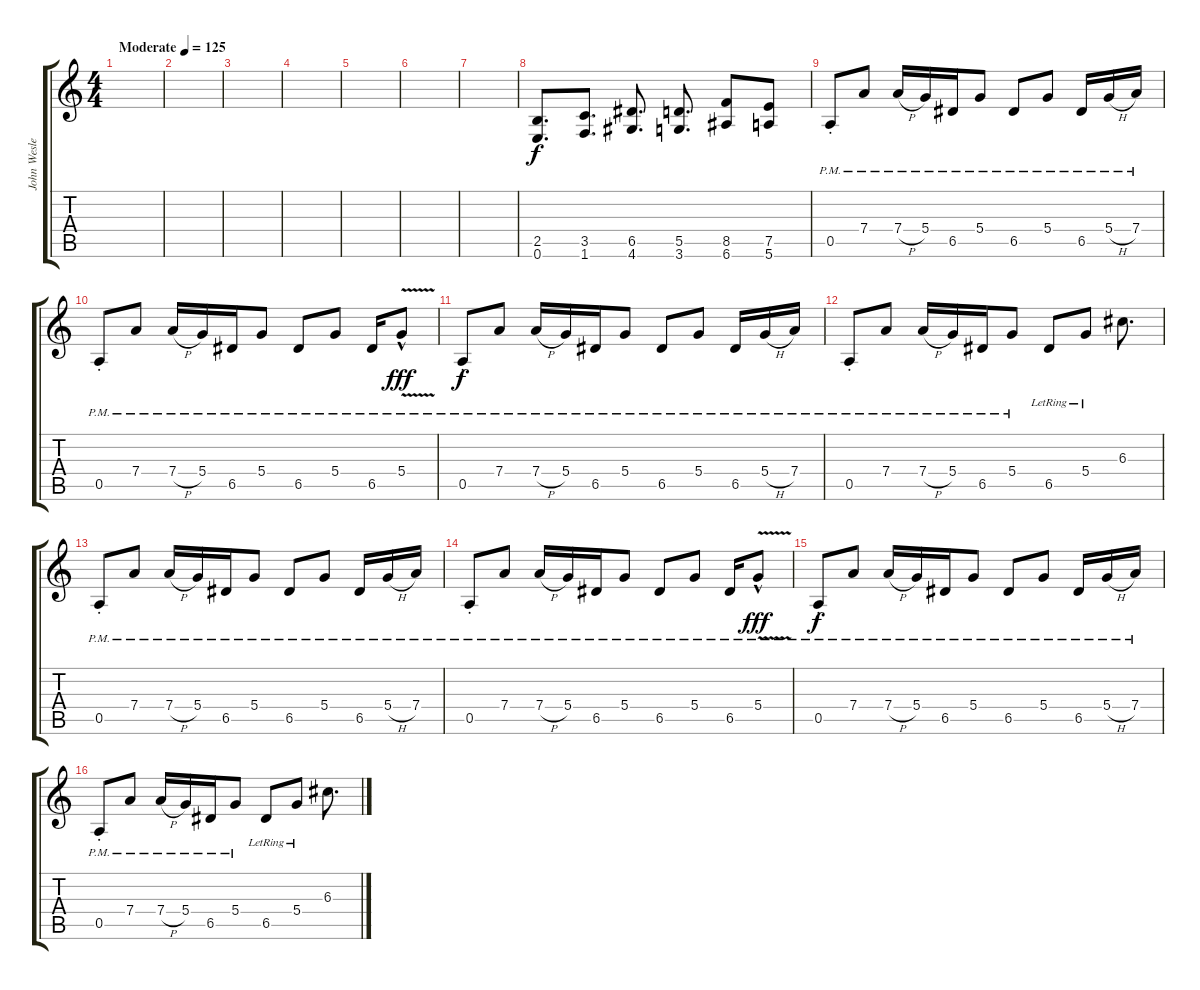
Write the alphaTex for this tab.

\track ("John Wesley" "John Wesle") {instrument distortionguitar}
\staff {score tabs}
\tuning (E4 B3 G3 D3 A2 E2) {hide}
\ts (4 4)
\tempo (125 "Moderate")
\clef g2
\ks c
|
|
|
|
|
|
|
(2.5 0.6).8{d} (3.5 1.6).8{d} (6.5 4.6).8{d} (5.5 3.6).8{d} (8.5 6.6).8 (7.5 5.6).8 |
0.5{pm st}.8 7.4{pm}.8 7.4{h pm}.16 5.4{pm}.16 6.5{pm}.16 5.4{pm}.8 6.5{pm}.8 5.4{pm}.8 6.5{pm}.16 5.4{h pm}.16 7.4{pm}.16 |
0.5{pm st}.8 7.4{pm}.8 7.4{h pm}.16 5.4{pm}.16 6.5{pm}.16 5.4{pm}.8 6.5{pm}.8 5.4{pm}.8 6.5{pm}.16 5.4{v hac pm}.8{dy fff} |
0.5{pm st}.8{dy f} 7.4{pm}.8 7.4{h pm}.16 5.4{pm}.16 6.5{pm}.16 5.4{pm}.8 6.5{pm}.8 5.4{pm}.8 6.5{pm}.16 5.4{h pm}.16 7.4{pm}.16 |
0.5{pm st}.8 7.4{pm}.8 7.4{h pm}.16 5.4{pm}.16 6.5{pm}.16 5.4{pm}.8 6.5{lr}.8 5.4{lr}.8 6.3.8{d} |
0.5{pm st}.8 7.4{pm}.8 7.4{h pm}.16 5.4{pm}.16 6.5{pm}.16 5.4{pm}.8 6.5{pm}.8 5.4{pm}.8 6.5{pm}.16 5.4{h pm}.16 7.4{pm}.16 |
0.5{pm st}.8 7.4{pm}.8 7.4{h pm}.16 5.4{pm}.16 6.5{pm}.16 5.4{pm}.8 6.5{pm}.8 5.4{pm}.8 6.5{pm}.16 5.4{v hac pm}.8{dy fff} |
0.5{pm st}.8{dy f} 7.4{pm}.8 7.4{h pm}.16 5.4{pm}.16 6.5{pm}.16 5.4{pm}.8 6.5{pm}.8 5.4{pm}.8 6.5{pm}.16 5.4{h pm}.16 7.4{pm}.16 |
0.5{pm st}.8 7.4{pm}.8 7.4{h pm}.16 5.4{pm}.16 6.5{pm}.16 5.4{pm}.8 6.5{lr}.8 5.4{lr}.8 6.3.8{d}
